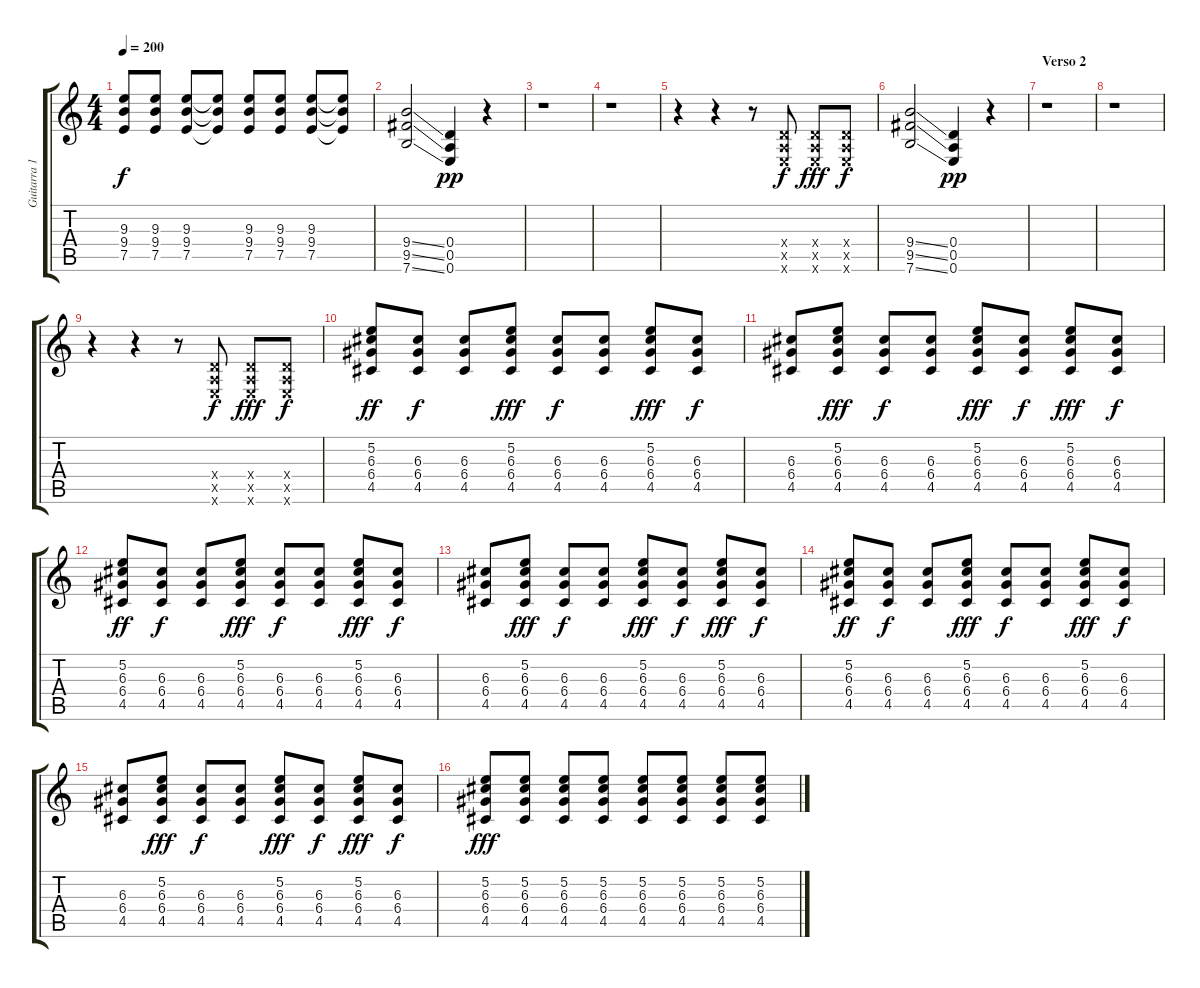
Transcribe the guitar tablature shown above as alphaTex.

\track ("Guitarra 1 | Phillipe  " "Guitarra 1") {instrument distortionguitar}
\staff {score tabs}
\tuning (E4 B3 G3 D3 A2 E2) {hide}
\ts (4 4)
\tempo 200
\clef g2
\ks c
(9.3{t} 9.4{t} 7.5{t}).8{dy f} (9.3 9.4 7.5).8 (9.3 9.4 7.5).8 (9.3{t} 9.4{t} 7.5{t}).8 (9.3 9.4 7.5).8 (9.3 9.4 7.5).8 (9.3 9.4 7.5).8 (9.3{t} 9.4{t} 7.5{t}).8 |
(9.4{ss} 9.5{ss} 7.6{ss}).2 (0.4 0.5 0.6).4{dy pp} r.4 |
r.1 |
r.1 |
r.4 r.4 r.8 (0.4{x} 0.5{x} 0.6{x}).8{dy f} (0.4{x} 0.5{x} 0.6{x}).8{dy fff} (0.4{x} 0.5{x} 0.6{x}).8{dy f} |
(9.4{ss} 9.5{ss} 7.6{ss}).2 (0.4 0.5 0.6).4{dy pp} r.4 |
\section ("" "Verso 2")
r.1 |
r.1 |
r.4 r.4 r.8 (0.4{x} 0.5{x} 0.6{x}).8{dy f} (0.4{x} 0.5{x} 0.6{x}).8{dy fff} (0.4{x} 0.5{x} 0.6{x}).8{dy f} |
(5.2 6.3 6.4 4.5).8{dy ff} (6.3 6.4 4.5).8{dy f} (6.3 6.4 4.5).8 (5.2 6.3 6.4 4.5).8{dy fff} (6.3 6.4 4.5).8{dy f} (6.3 6.4 4.5).8 (5.2 6.3 6.4 4.5).8{dy fff} (6.3 6.4 4.5).8{dy f} |
(6.3 6.4 4.5).8 (5.2 6.3 6.4 4.5).8{dy fff} (6.3 6.4 4.5).8{dy f} (6.3 6.4 4.5).8 (5.2 6.3 6.4 4.5).8{dy fff} (6.3 6.4 4.5).8{dy f} (5.2 6.3 6.4 4.5).8{dy fff} (6.3 6.4 4.5).8{dy f} |
(5.2 6.3 6.4 4.5).8{dy ff} (6.3 6.4 4.5).8{dy f} (6.3 6.4 4.5).8 (5.2 6.3 6.4 4.5).8{dy fff} (6.3 6.4 4.5).8{dy f} (6.3 6.4 4.5).8 (5.2 6.3 6.4 4.5).8{dy fff} (6.3 6.4 4.5).8{dy f} |
(6.3 6.4 4.5).8 (5.2 6.3 6.4 4.5).8{dy fff} (6.3 6.4 4.5).8{dy f} (6.3 6.4 4.5).8 (5.2 6.3 6.4 4.5).8{dy fff} (6.3 6.4 4.5).8{dy f} (5.2 6.3 6.4 4.5).8{dy fff} (6.3 6.4 4.5).8{dy f} |
(5.2 6.3 6.4 4.5).8{dy ff} (6.3 6.4 4.5).8{dy f} (6.3 6.4 4.5).8 (5.2 6.3 6.4 4.5).8{dy fff} (6.3 6.4 4.5).8{dy f} (6.3 6.4 4.5).8 (5.2 6.3 6.4 4.5).8{dy fff} (6.3 6.4 4.5).8{dy f} |
(6.3 6.4 4.5).8 (5.2 6.3 6.4 4.5).8{dy fff} (6.3 6.4 4.5).8{dy f} (6.3 6.4 4.5).8 (5.2 6.3 6.4 4.5).8{dy fff} (6.3 6.4 4.5).8{dy f} (5.2 6.3 6.4 4.5).8{dy fff} (6.3 6.4 4.5).8{dy f} |
(5.2 6.3 6.4 4.5).8{dy fff} (5.2 6.3 6.4 4.5).8 (5.2 6.3 6.4 4.5).8 (5.2 6.3 6.4 4.5).8 (5.2 6.3 6.4 4.5).8 (5.2 6.3 6.4 4.5).8 (5.2 6.3 6.4 4.5).8 (5.2 6.3 6.4 4.5).8
